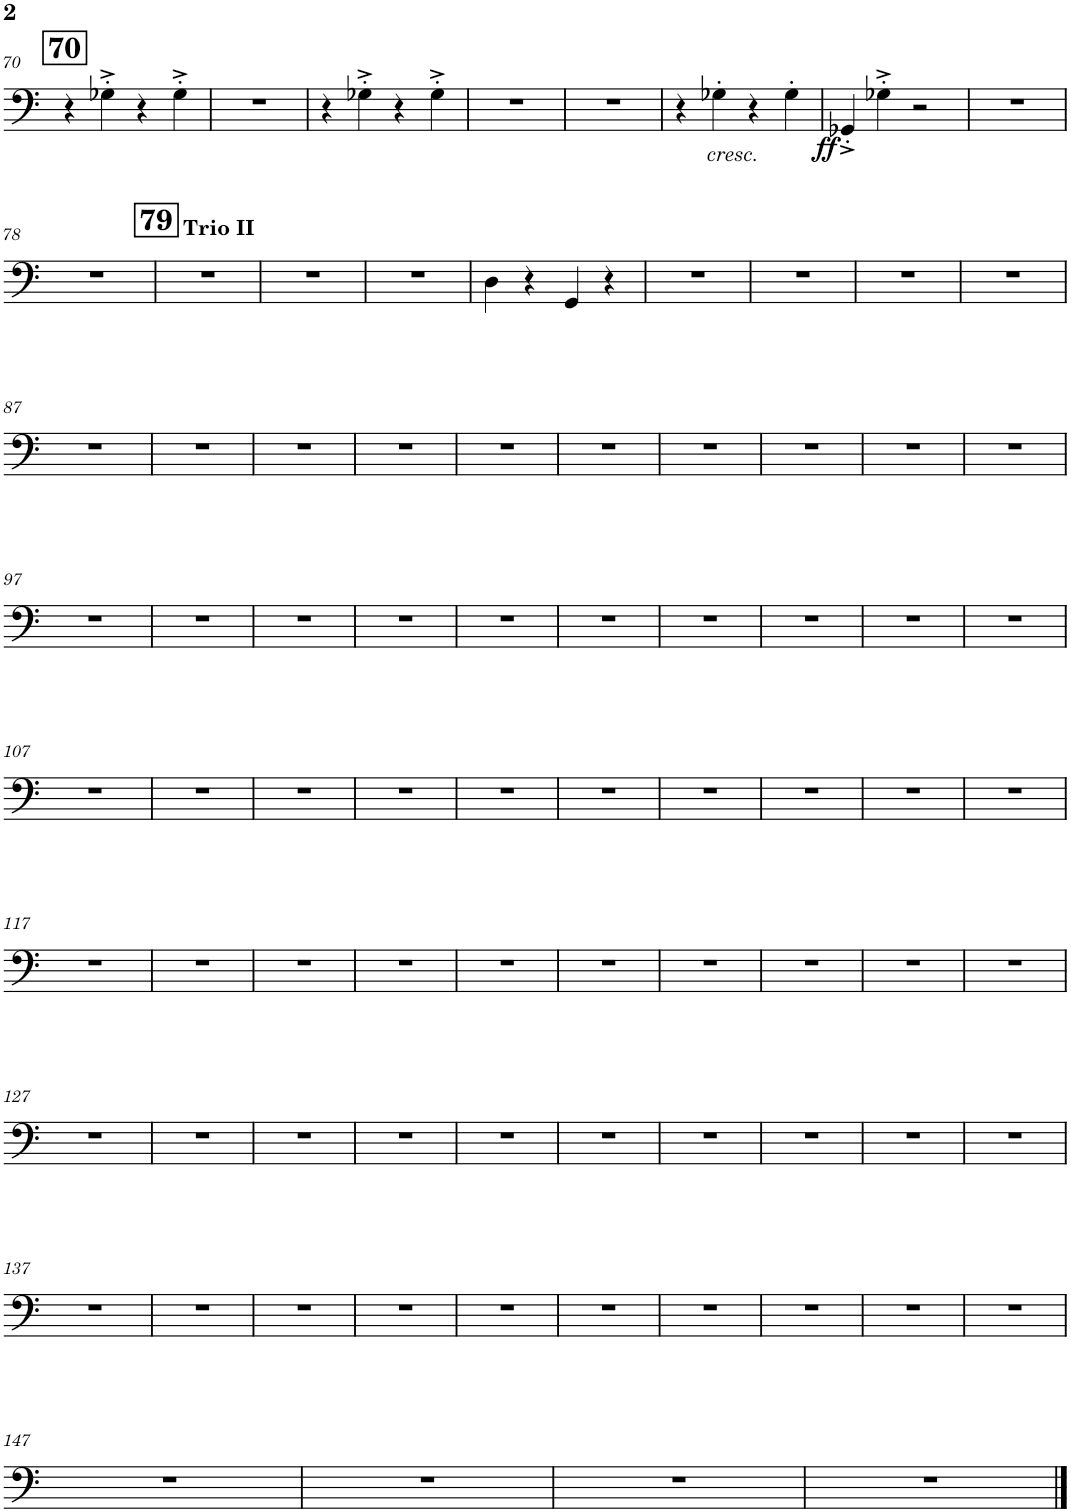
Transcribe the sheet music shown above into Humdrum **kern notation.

**kern	**dynam
*part1	*part1
*staff1	*staff1
*I"Trombone	*
*I'Tbn.	*
!!LO:PB:g=z
*clefF4	*
*k[]	*
*M2/2	*
*met(c|)	*
!!LO:REH:place=s1:a:B:cj:fs=14:t=70
=70	=70
4r	.
4G-X'^\	.
4r	.
4G-'^\	.
=71	=71
1r	.
=72	=72
4r	.
4G-X'^\	.
4r	.
4G-'^\	.
=73	=73
1r	.
=74	=74
1r	.
=75	=75
4r	.
!LO:TX:b:i:t=cresc.	!
4G-X'\	.
4r	.
4G-'\	.
=76	=76
!	!LO:DY:b
4GG-X'^/	ff
4G-X'^\	.
2r	.
=77	=77
1r	.
!!LO:LB:g=z
=78	=78
1r	.
!!LO:REH:place=s1:a:B:cj:fs=14:t=79
=79	=79
!LO:TX:a:B:t=Trio II	!
1r	.
=80	=80
1r	.
=81	=81
1r	.
=82	=82
4D\	.
4r	.
4GG/	.
4r	.
=83	=83
1r	.
=84	=84
1r	.
=85	=85
1r	.
=86	=86
1r	.
!!LO:LB:g=z
=87	=87
1r	.
=88	=88
1r	.
=89	=89
1r	.
=90	=90
1r	.
=91	=91
1r	.
=92	=92
1r	.
=93	=93
1r	.
=94	=94
1r	.
=95	=95
1r	.
=96	=96
1r	.
!!LO:LB:g=z
=97	=97
1r	.
=98	=98
1r	.
=99	=99
1r	.
=100	=100
1r	.
=101	=101
1r	.
=102	=102
1r	.
=103	=103
1r	.
=104	=104
1r	.
=105	=105
1r	.
=106	=106
1r	.
!!LO:LB:g=z
=107	=107
1r	.
=108	=108
1r	.
=109	=109
1r	.
=110	=110
1r	.
=111	=111
1r	.
=112	=112
1r	.
=113	=113
1r	.
=114	=114
1r	.
=115	=115
1r	.
=116	=116
1r	.
!!LO:LB:g=z
=117	=117
1r	.
=118	=118
1r	.
=119	=119
1r	.
=120	=120
1r	.
=121	=121
1r	.
=122	=122
1r	.
=123	=123
1r	.
=124	=124
1r	.
=125	=125
1r	.
=126	=126
1r	.
!!LO:LB:g=z
=127	=127
1r	.
=128	=128
1r	.
=129	=129
1r	.
=130	=130
1r	.
=131	=131
1r	.
=132	=132
1r	.
=133	=133
1r	.
=134	=134
1r	.
=135	=135
1r	.
=136	=136
1r	.
!!LO:LB:g=z
=137	=137
1r	.
=138	=138
1r	.
=139	=139
1r	.
=140	=140
1r	.
=141	=141
1r	.
=142	=142
1r	.
=143	=143
1r	.
=144	=144
1r	.
=145	=145
1r	.
=146	=146
1r	.
!!LO:LB:g=z
=147	=147
1r	.
=148	=148
1r	.
=149	=149
1r	.
=150	=150
1r	.
==	==
*-	*-
